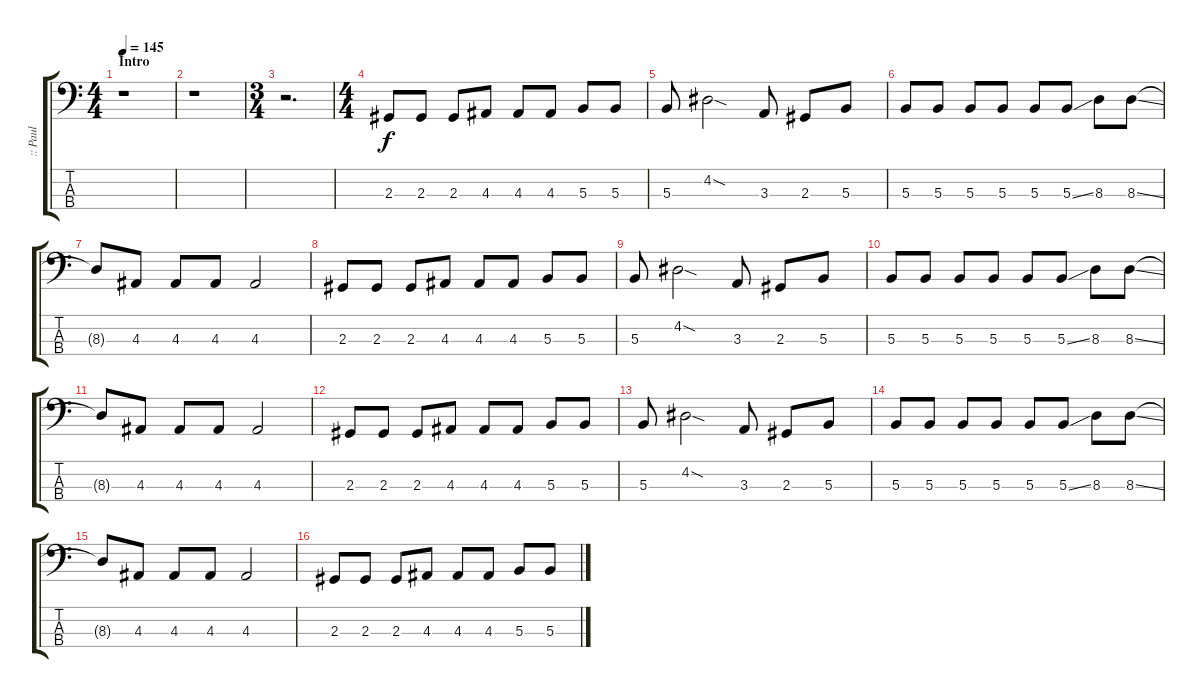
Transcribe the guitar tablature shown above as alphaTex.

\track ("   :: Paul Dedrick Gray #2 ::" "   :: Paul") {instrument electricbassfinger}
\staff {score tabs}
\tuning (E2 B1 Gb1 B0) {hide}
\ts (4 4)
\section ("" "Intro")
\tempo 145
\clef f4
\ks c
r.1{dy f instrument electricbassfinger} |
r.1 |
\ts (3 4)
r.2{d} |
\ts (4 4)
2.3.8 2.3.8 2.3.8 4.3.8 4.3.8 4.3.8 5.3.8 5.3.8 |
5.3.8 4.2{sod}.2 3.3.8 2.3.8 5.3.8 |
5.3.8 5.3.8 5.3.8 5.3.8 5.3.8 5.3{ss}.8 8.3.8 8.3{ss}.8 |
8.3{t}.8 4.3.8 4.3.8 4.3.8 4.3.2 |
2.3.8 2.3.8 2.3.8 4.3.8 4.3.8 4.3.8 5.3.8 5.3.8 |
5.3.8 4.2{sod}.2 3.3.8 2.3.8 5.3.8 |
5.3.8 5.3.8 5.3.8 5.3.8 5.3.8 5.3{ss}.8 8.3.8 8.3{ss}.8 |
8.3{t}.8 4.3.8 4.3.8 4.3.8 4.3.2 |
2.3.8 2.3.8 2.3.8 4.3.8 4.3.8 4.3.8 5.3.8 5.3.8 |
5.3.8 4.2{sod}.2 3.3.8 2.3.8 5.3.8 |
5.3.8 5.3.8 5.3.8 5.3.8 5.3.8 5.3{ss}.8 8.3.8 8.3{ss}.8 |
8.3{t}.8 4.3.8 4.3.8 4.3.8 4.3.2 |
2.3.8 2.3.8 2.3.8 4.3.8 4.3.8 4.3.8 5.3.8 5.3.8
